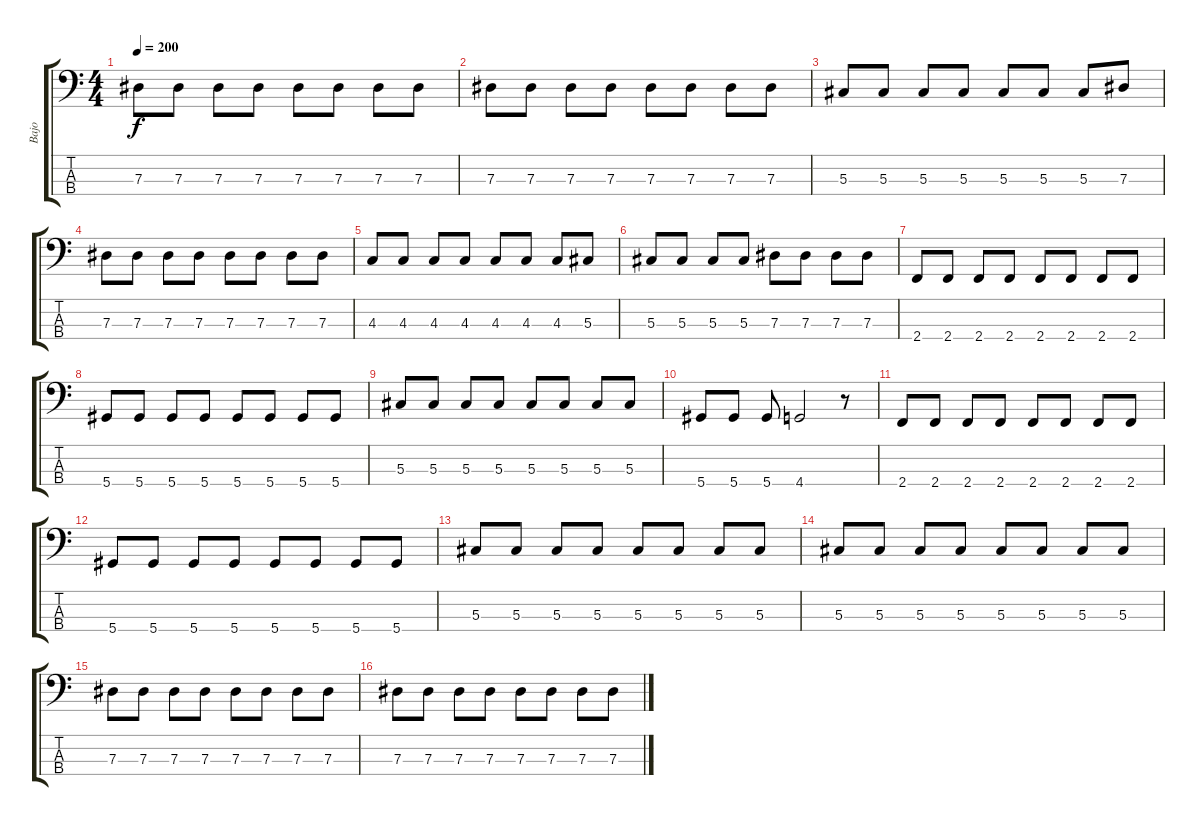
\track ("Bajo" "Bajo") {instrument electricbassfinger}
\staff {score tabs}
\tuning (Gb2 Db2 Ab1 Eb1) {hide}
\ts (4 4)
\tempo 200
\clef f4
\ks c
7.3.8{dy f} 7.3.8 7.3.8 7.3.8 7.3.8 7.3.8 7.3.8 7.3.8 |
7.3.8 7.3.8 7.3.8 7.3.8 7.3.8 7.3.8 7.3.8 7.3.8 |
5.3.8 5.3.8 5.3.8 5.3.8 5.3.8 5.3.8 5.3.8 7.3.8 |
7.3.8 7.3.8 7.3.8 7.3.8 7.3.8 7.3.8 7.3.8 7.3.8 |
4.3.8 4.3.8 4.3.8 4.3.8 4.3.8 4.3.8 4.3.8 5.3.8 |
5.3.8 5.3.8 5.3.8 5.3.8 7.3.8 7.3.8 7.3.8 7.3.8 |
2.4.8 2.4.8 2.4.8 2.4.8 2.4.8 2.4.8 2.4.8 2.4.8 |
5.4.8 5.4.8 5.4.8 5.4.8 5.4.8 5.4.8 5.4.8 5.4.8 |
5.3.8 5.3.8 5.3.8 5.3.8 5.3.8 5.3.8 5.3.8 5.3.8 |
5.4.8 5.4.8 5.4.8 4.4.2 r.8 |
2.4.8 2.4.8 2.4.8 2.4.8 2.4.8 2.4.8 2.4.8 2.4.8 |
5.4.8 5.4.8 5.4.8 5.4.8 5.4.8 5.4.8 5.4.8 5.4.8 |
5.3.8 5.3.8 5.3.8 5.3.8 5.3.8 5.3.8 5.3.8 5.3.8 |
5.3.8 5.3.8 5.3.8 5.3.8 5.3.8 5.3.8 5.3.8 5.3.8 |
7.3.8 7.3.8 7.3.8 7.3.8 7.3.8 7.3.8 7.3.8 7.3.8 |
7.3.8 7.3.8 7.3.8 7.3.8 7.3.8 7.3.8 7.3.8 7.3.8
